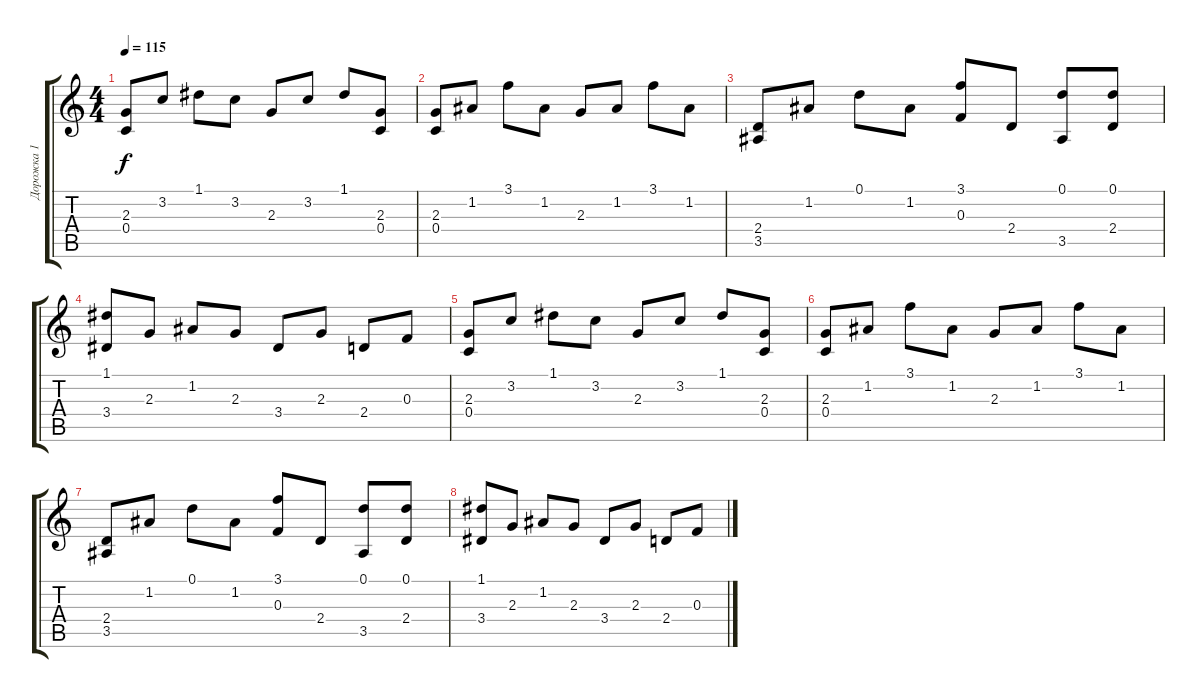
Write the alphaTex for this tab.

\track ("Дорожка 1" "Дорожка 1") {instrument acousticguitarnylon}
\staff {score tabs}
\tuning (D4 A3 F3 C3 G2 D2) {hide}
\ts (4 4)
\tempo 115
\clef g2
\ks c
(2.3 0.4).8{dy f} 3.2.8 1.1.8 3.2.8 2.3.8 3.2.8 1.1.8 (2.3 0.4).8 |
(2.3 0.4).8 1.2.8 3.1.8 1.2.8 2.3.8 1.2.8 3.1.8 1.2.8 |
(2.4 3.5).8 1.2.8 0.1.8 1.2.8 (3.1 0.3).8 2.4.8 (0.1 3.5).8 (0.1 2.4).8 |
(1.1 3.4).8 2.3.8 1.2.8 2.3.8 3.4.8 2.3.8 2.4.8 0.3.8 |
(2.3 0.4).8 3.2.8 1.1.8 3.2.8 2.3.8 3.2.8 1.1.8 (2.3 0.4).8 |
(2.3 0.4).8 1.2.8 3.1.8 1.2.8 2.3.8 1.2.8 3.1.8 1.2.8 |
(2.4 3.5).8 1.2.8 0.1.8 1.2.8 (3.1 0.3).8 2.4.8 (0.1 3.5).8 (0.1 2.4).8 |
(1.1 3.4).8 2.3.8 1.2.8 2.3.8 3.4.8 2.3.8 2.4.8 0.3.8
